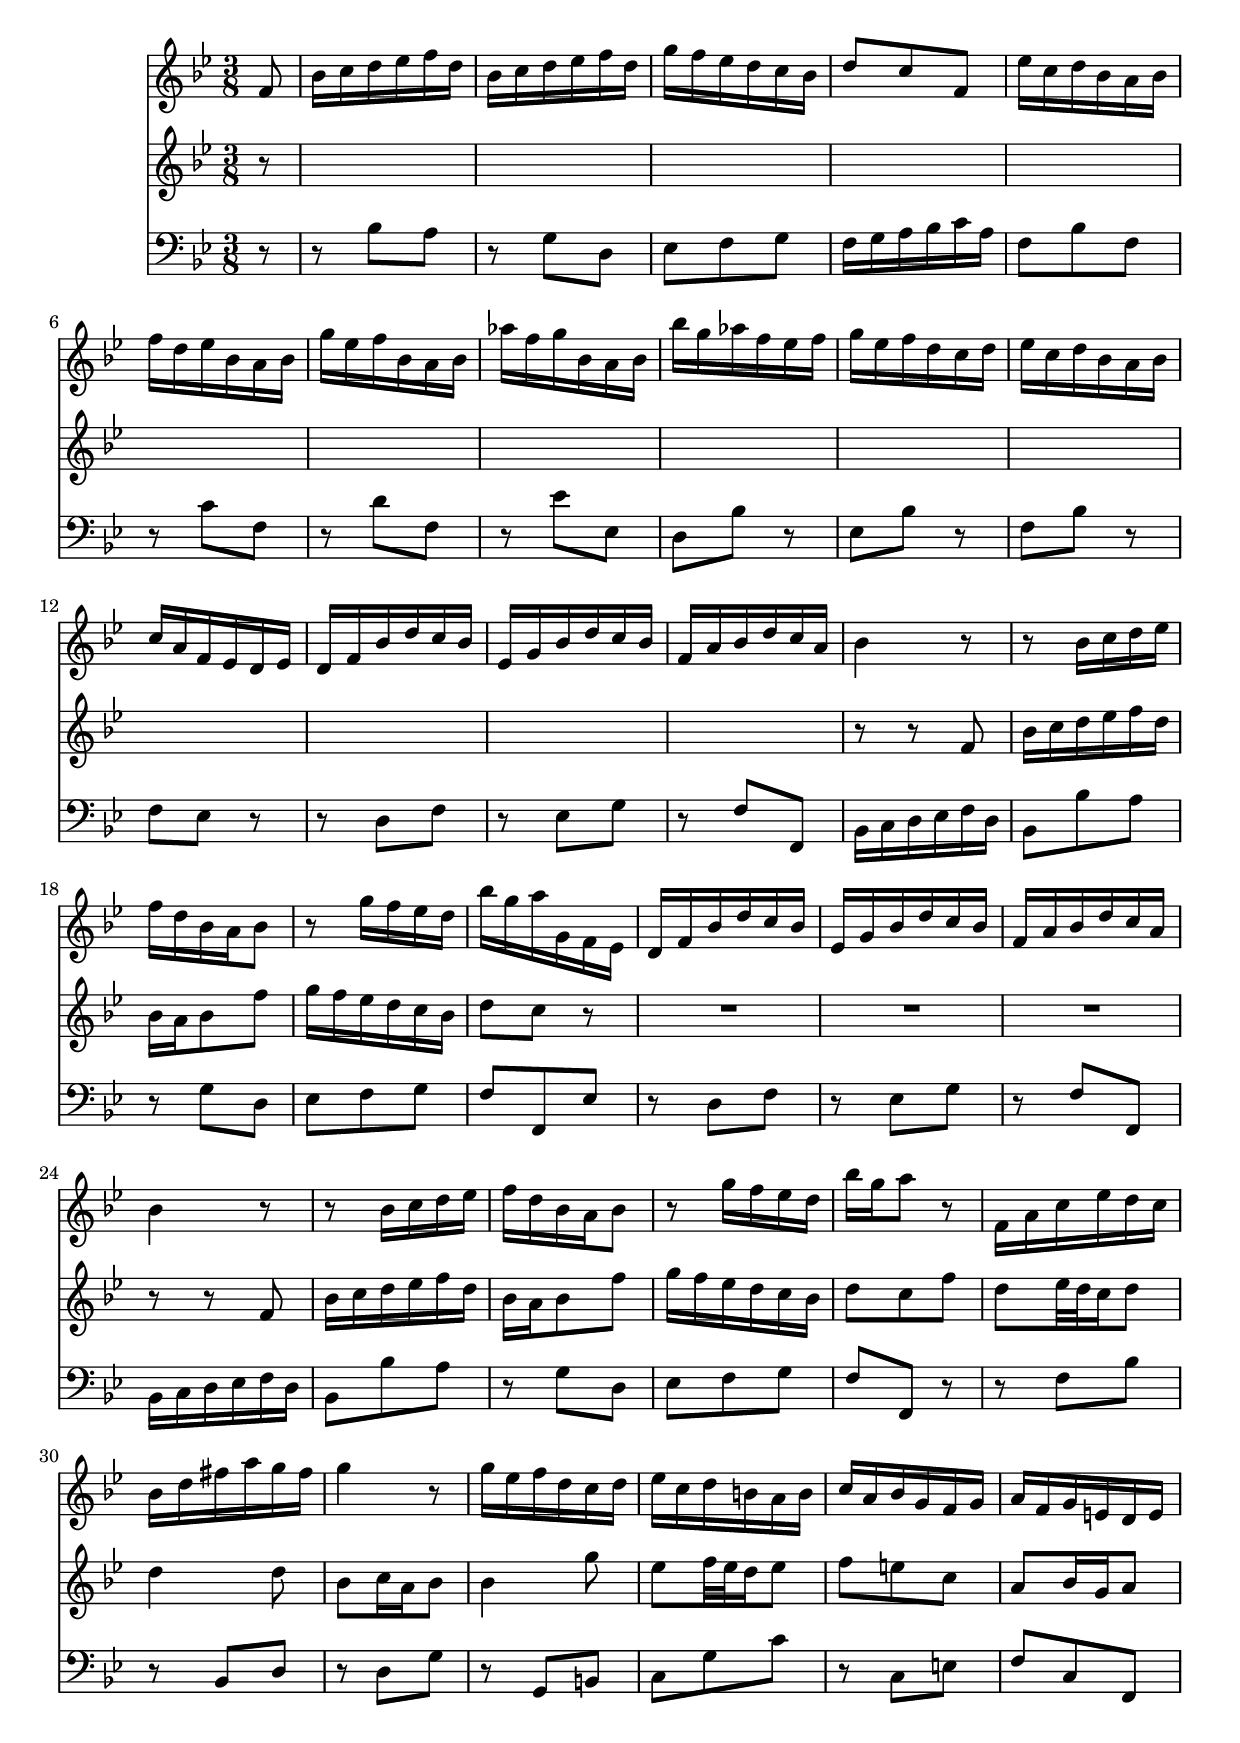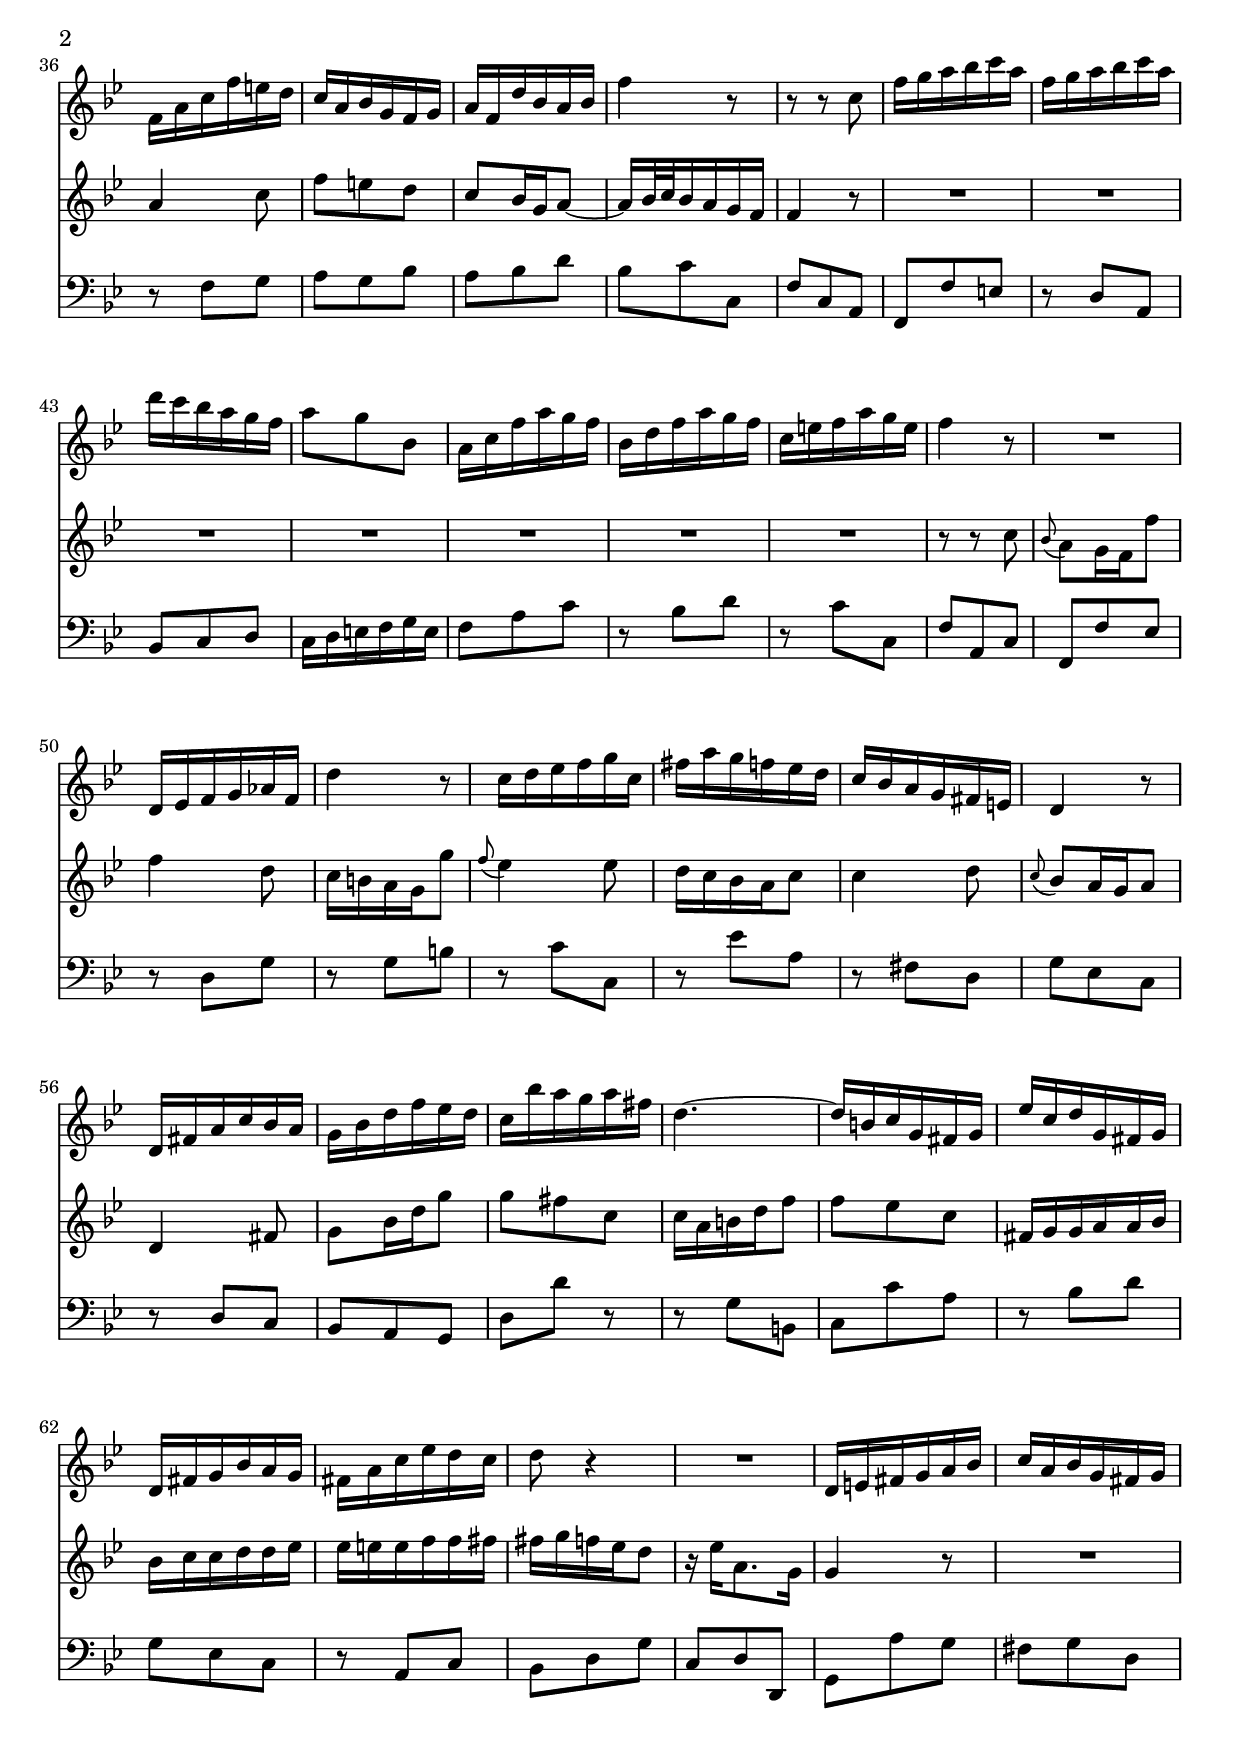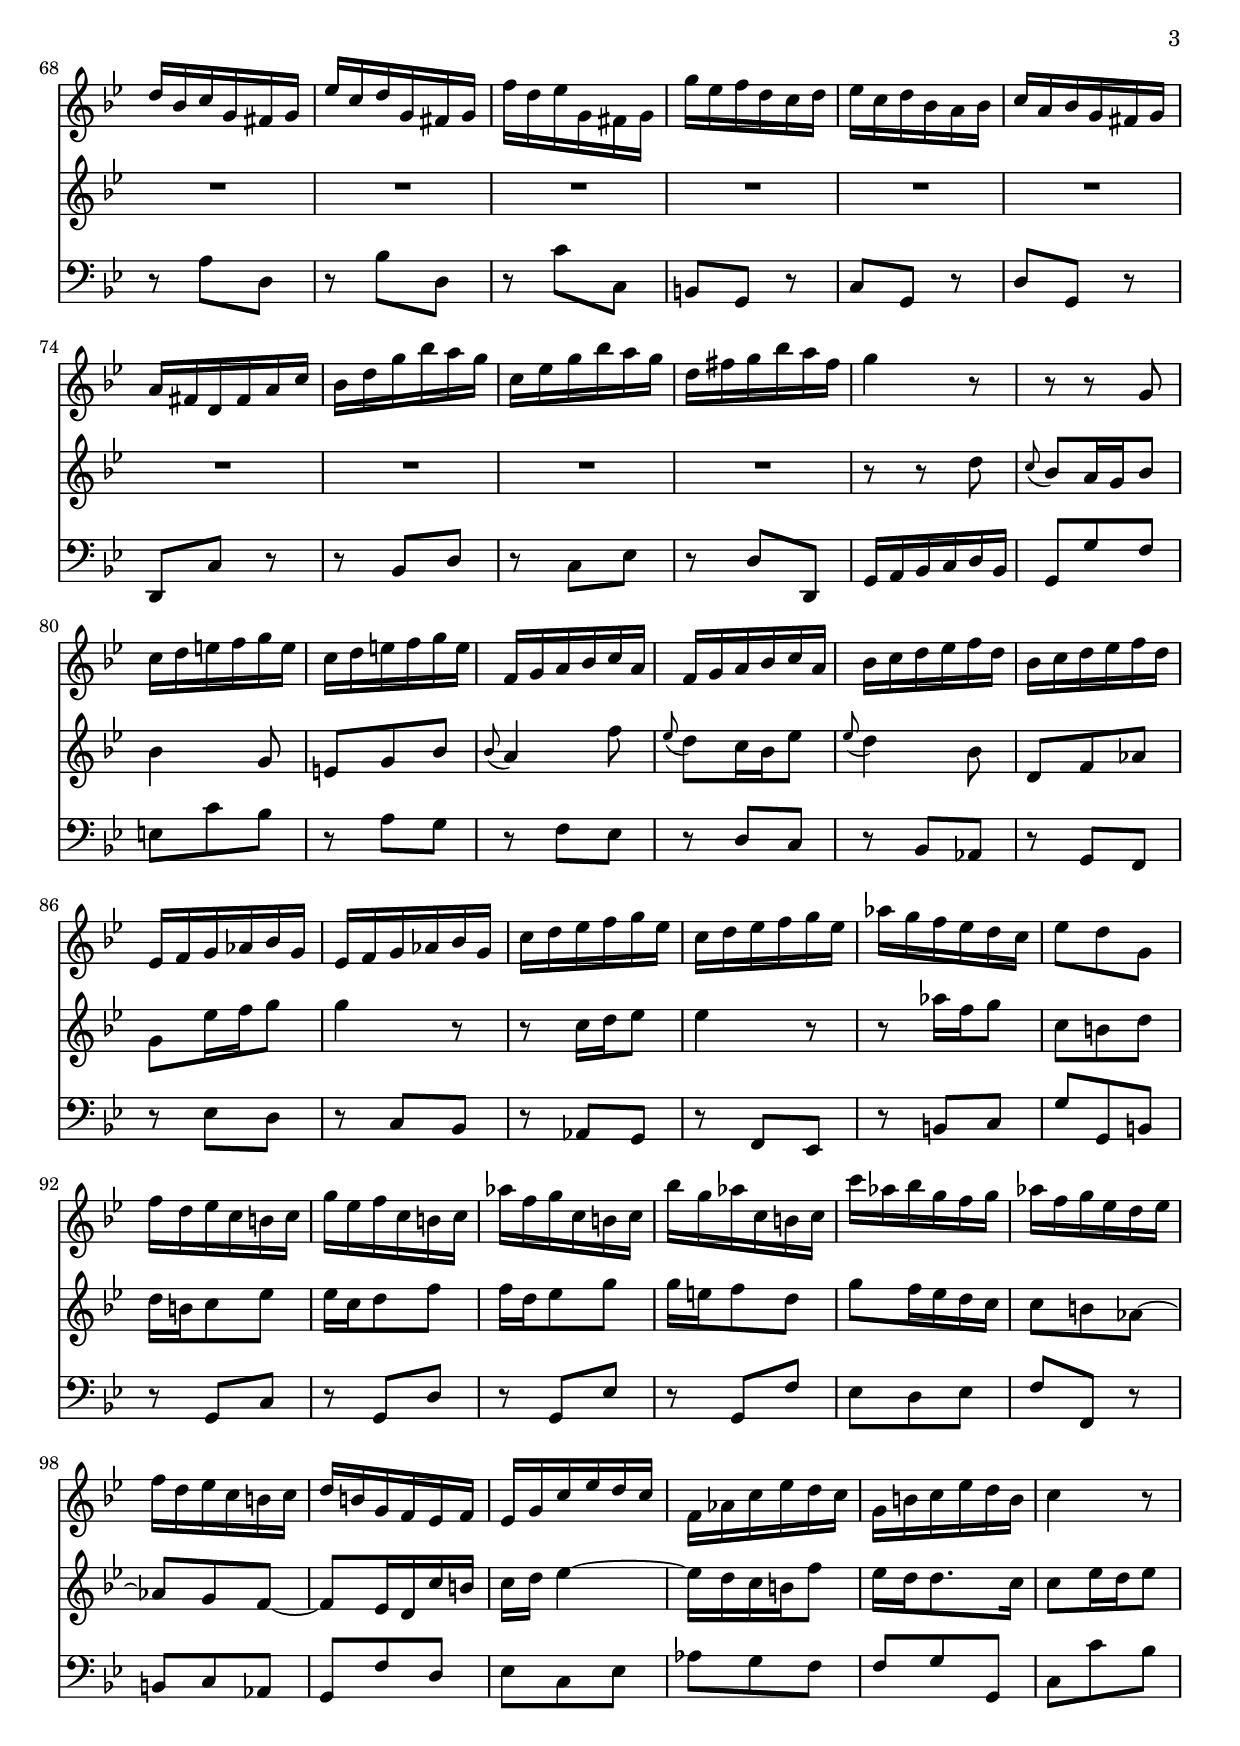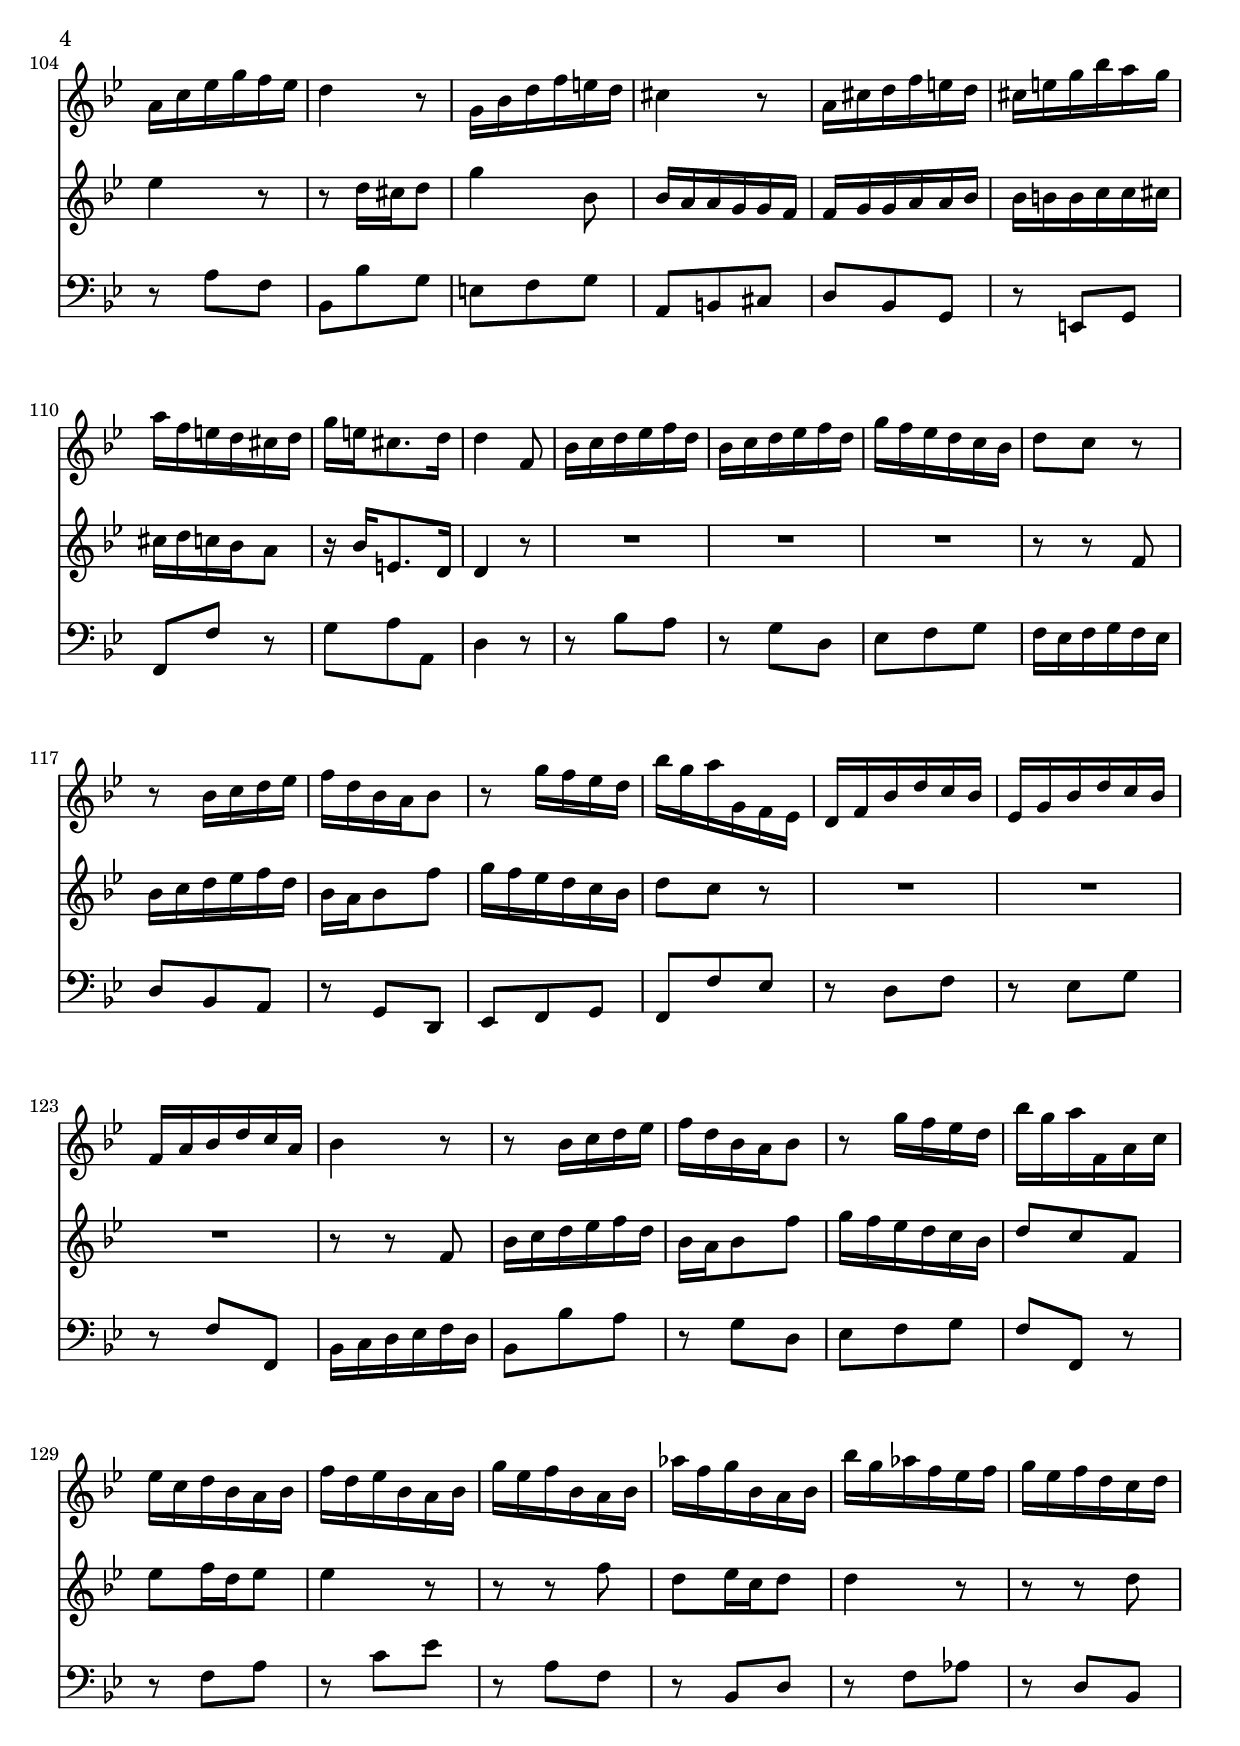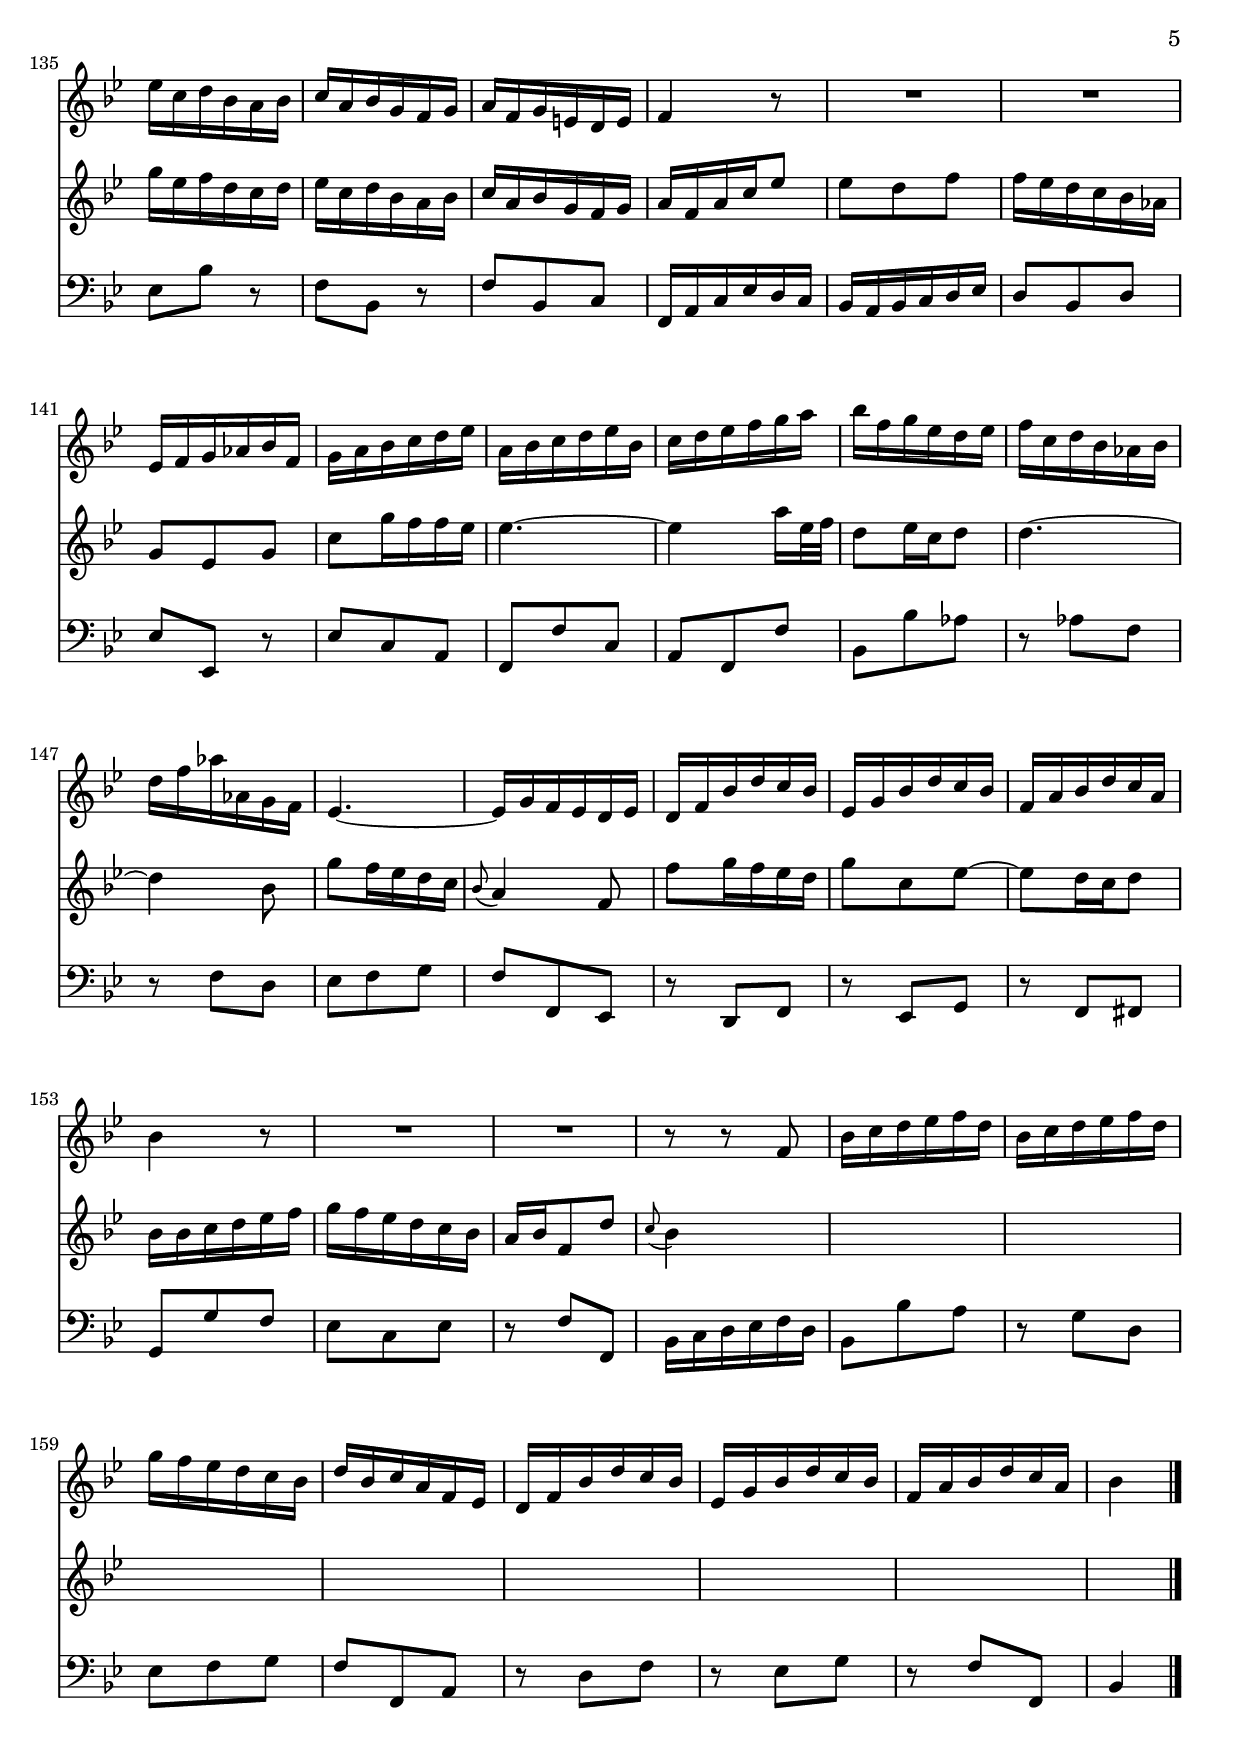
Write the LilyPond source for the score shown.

vo=\relative f' {\time 3/8 \partial 8 r8 | s8*45 | r8 r f |
bes16 c d es f d | bes a bes8 f' | g16 f es d c bes | d8 c r | R4. |
R | R | r8 r f, | bes16 c d es f d | bes a bes8 f' | g16 f es d c bes |
d8 c f | d es32 d c16 d8 | d4 d8 | bes c16 a bes8 | bes4 g'8 |
es f32 es d16 es8 | f e c | a bes16 g a8 | a4 c8 | f e d |
c bes16 g a8~ | a16 bes32 c bes16 a g f | f4 r8 | R4. | R | R | R |
R | R | R | r8 r c' | \appoggiatura bes a g16 f f'8 | f4 d8 |
c16 b a g g'8 | \appoggiatura f8 es4 es8 | d16 c bes a c8 | c4 d8 |
\appoggiatura c8 bes a16 g a8 | d,4 fis8 | g bes16 d g8 | g fis c |
c16 a b d f8 | f es c | fis,16 g g a a bes | bes c c d d es |
es e e f f fis | fis g f es d8 | r16 es a,8. g16 | g4 r8 | R4. | R |
R | R | R | R | R | R | R | R | R | r8 r d' |
\appoggiatura c bes a16 g bes8 | bes4 g8 | e g bes |
\appoggiatura bes a4 f'8 | \appoggiatura es d c16 bes es8 |
\appoggiatura es d4 bes8 | d, f as | g es'16 f g8 | g4 r8 |
r c,16 d es8 | es4 r8 | r as16 f g8 | c, b d | d16 b c8 es |
es16 c d8 f | f16 d es8 g | g16 e f8 d | g f16 es d c | c8 b as~ |
as g f~ | f es16 d c' b | c d es4~ | es16 d c b f'8 | es16 d d8. c16 |
c8 es16 d es8 | es4 r8 | r d16 cis d8 | g4 bes,8 | bes16 a a g g f |
f g g a a bes | bes b b c c cis | cis d c bes a8 | r16 bes e,8. d16 |
d4 r8 | R4. | R | R | r8 r f8 | bes16 c d es f d | bes a bes8 f' |
g16 f es d c bes | d8 c r | R4. | R | R | r8 r f, | bes16 c d es f d |
bes a bes8 f' | g16 f es d c bes | d8 c f, | es' f16 d es8 | es4 r8 |
r r f | d es16 c d8 | d4 r8 | r8 r d | g16 es f d c d |
es c d bes a bes | c a bes g f g | a f a c es8 | es d f |
f16 es d c bes as | g8 es g | c g'16 f f es | es4.~ |
es4 a16 es32 f | d8 es16 c d 8 | d4.~ | d4 bes8 | g'8 f16 es d c |
\appoggiatura bes8 a4 f8 | f' g16 f es d | g8 c, es~ | es d16 c d8 |
bes16 bes c d es f | g f es d c bes | a bes f8 d' |
\appoggiatura c bes4 s1*3 
 }

co=\relative a {\time 3/8 \partial 8 r8 | r bes a | r g d | es f g |
f16 g a bes c a | f8 bes f | r c' f, | r d' f, | r es' es, |
d bes' r | es, bes' r | f bes r | f es r | r d f | r es g | r f f, |
bes16 c d es f d | bes8 bes' a | r g d | es f g | f f, es' | r d f |
r es g | r f f, | bes16 c d es f d | bes8 bes' a | r g d | es f g |
f f, r | r f' bes | r bes, d | r d g | r g, b | c g' c | r c, e |
f c f, | r f' g | a g bes | a bes d | bes c c, | f c a | f f' e |
r d a | bes c d | c16 d e f g e | f8 a c | r bes d | r c c, | f a, c |
f, f' es | r d g | r g b | r c c, | r es' a, | r fis d | g es c |
r d c | bes a g | d' d' r | r g, b, | c c' a | r bes d | g, es c |
r a c | bes d g | c, d d, | g a' g | fis g d | r a' d, | r bes' d, |
r c' c, | b g r | c g r | d' g, r | d c' r | r bes d | r c es |
r d d, | g16 a bes c d bes | g8 g' f | e c' bes | r a g | r f es |
r d c | r bes as | r g f | r es' d | r c bes | r as g | r f es |
r b' c | g' g, b | r g c  | r g d' | r g, es' | r g, f' | es d es |
f f, r | b c as | g f' d | es c es | as g f | f g g, | c c' bes |
r a f | bes, bes' g | e f g | a, b cis | d bes g | r e g | f f' r |
g a a, | d4 r8 | r bes' a | r g d | es f g | f16 es f g f es |
d8 bes a | r g d | es f g | f f' es | r d f | r es g | r f f, |
bes16 c d es f d | bes8 bes' a | r g d | es f g | f f, r | r f' a |
r c es | r a, f | r bes, d | r f as | r d, bes | es bes' r | f bes, r |
f' bes, c | f,16 a c es d c | bes a bes c d es | d8 bes d | es es, r |
es' c a | f f' c | a f f' | bes, bes' as | r as f | r f d | es f g |
f f, es | r d f | r es g | r f fis | g g' f | es c es | r f f, |
bes16 c d es f d | bes8 bes' a | r g d | es f g | f f, a | r d f |
r es g | r f f, | bes4 \bar "|."
}

fl=\relative f'{\time 3/8 \partial 8 f8 | bes16 c d es f d |
bes c d es f d | g16 f es d c bes | d8 c f, |
es'16 c d bes a bes | f' d es bes a bes |
g' es f bes, a bes | as' f g bes, a bes |
bes' g as f es f | g es f d c d | es c d bes a bes | c a f es d es |
d f bes d c bes | es, g bes d c bes | f a bes d c a | bes4 r8 |
r bes16 c d es | f d bes a bes8 | r g'16 f es d |
bes' g a g, f es | d f bes d c bes | es, g bes d c bes |
f a bes d c a | bes4 r8 | r bes16 c d es | f d bes a bes8 | r g'16 f es d |
bes' g a8 r | f,16 a c es d c | bes d fis a g fis | g4 r8 |
g16 es f d c d | es c d b a b | c a bes g f g | a f g e d e |
f a c f e d | c a bes g f g | a f d' bes a bes | f'4 r8 | r r c |
f16 g a bes c a | f g a bes c a | d c bes a g f | a8 g bes, |
a16 c f a g f | bes, d f a g f | c e f a g e | f4 r8 | R4. |
d,16 es f g as f | d'4 r8 | c16 d es f g c, | fis a g f es d |
c bes a g fis e | d4 r8 | d16 fis a c bes a | g bes d f es d |
c bes' a g a fis | d4.~ | d16 b c g fis g | es' c d g, fis g |
d fis g bes a g | fis a c es d c | d8 r4 | R4. | d,16 e fis g a bes |
c a bes g fis g | d' bes c g fis g |
es' c d g, fis g | f' d es g, fis g | g' es f d c d | es c d bes a bes |
c a bes g fis g | a fis d fis a c |
bes d g bes a g | c, es g bes a g | d fis g bes a fis | g4 r8 |
r8 r g, | c16 d e f g e | c d e f g e | f, g a bes c a | f g a bes c a |
bes c d es f d | bes c d es f d | es, f g as bes g | es f g as bes g |
c d es f g es | c d es f g es | as g f es d c | es8 d g, |
f'16 d es c b c | g' es f c b c | as' f g c, b c | bes' g as c, b c |
c' as bes g f g | as f g es d es | f d es c b c | d b g f es f |
es g c es d c | f, as c es d c | g b c es d b | c4 r8 |
a16 c es g f es | d4 r8 | g,16 bes d f e d | cis4 r8 |
a16 cis d f e d | cis e g bes a g | a f e d cis d | g e cis8. d16 |
d4 f,8 | bes16 c d es f d | bes c d es f d | g f es d c bes | d8 c r |
r bes16 c d es | f d bes a bes8 | r g'16 f es d | bes' g a g, f es |
d f bes d c bes | es, g bes d c bes | f a bes d c a | bes4 r8 |
r8 bes16 c d es | f d bes a bes8 | r8 g'16 f es d | bes' g a f, a c |
es c d bes a bes | f' d es bes a bes | g' es f bes, a bes |
as' f g bes, a bes | bes' g as f es f | g es f d c d | es c d bes a bes |
c a bes g f g | a f g e d e | f4 r8 | R4. | R |
es16 f g as bes f | g a bes c d es | a, bes c d es bes | c d es f g a |
bes f g es d es | f c d bes as bes | d f as as, g f | es4.~ |
es16 g f es d es | d f bes d c bes | es, g bes d c bes | f a bes d c a |
bes4 r8 | R4. | R | r8 r f | bes16 c d es f d | bes c d es f d |
g f es d c bes | d bes c a f es | d f bes d c bes | es, g bes d c bes |
f a bes d c a | bes4 }

vf=\new Voice{\key bes \major \time 3/8 \set Staff.midiInstrument="flute" \fl}
vv=\new Voice{\key bes \major \time 3/8 \set Staff.midiInstrument="acoustic guitar (steel)" \vo}
vc=\new Voice{\clef "bass" \key bes \major \time 3/8 \set Staff.midiInstrument="bassoon" \co}

\score {
	<<
	\vf
	\vv
	\vc
	>>
\layout {}
\midi {\tempo 8=120}
}
